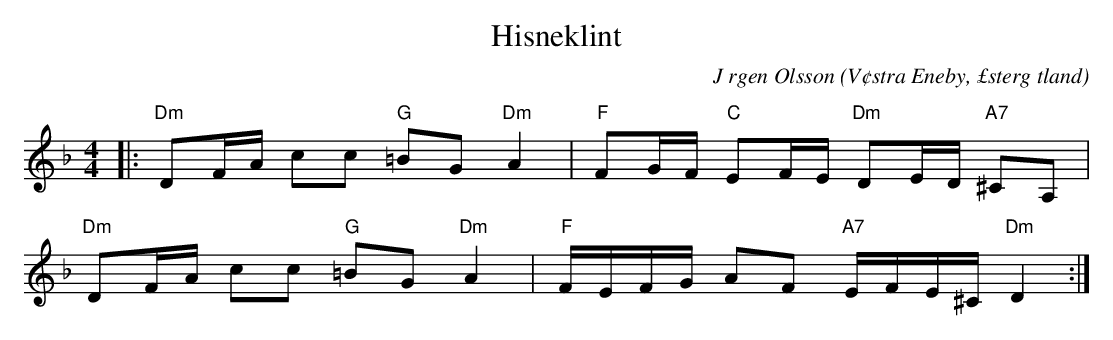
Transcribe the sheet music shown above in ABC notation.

X:1
T:Hisneklint
C:J rgen Olsson
O:V¢stra Eneby, £sterg tland
Q:90
M:4/4
L:1/8
K:Dm
|:"Dm"DF/A/ cc "G"=BG"Dm"A2|"F"FG/F/ "C"EF/E/ "Dm"DE/D/ "A7"^CA,|
"Dm"DF/A/ cc "G"=BG"Dm"A2|"F"F/E/F/G/ AF "A7"E/F/E/^C/ "Dm"D2 :|
